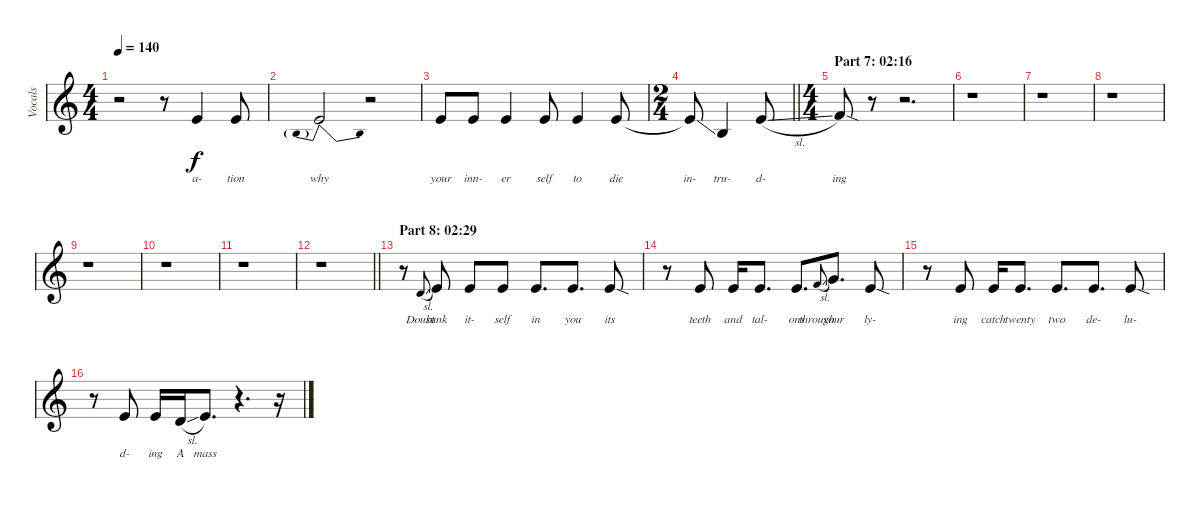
\track ("Vocals" "Vocals") {instrument lead2sawtooth}
\staff {score}
\tuning (E4 B3 G3 D3 A2 E2) {hide}
\ts (4 4)
\tempo 140
\clef g2
\ks c
r.2{dy f} r.8 5.2.4{lyrics (0 "a-") lyrics (1 "") lyrics (2 "") lyrics (3 "") lyrics (4 "")} 5.2.8{lyrics (0 "tion") lyrics (1 "") lyrics (2 "") lyrics (3 "") lyrics (4 "")} |
0.2{be (prebendrelease 0 10 60 0)}.2{lyrics (0 "why") lyrics (1 "") lyrics (2 "") lyrics (3 "") lyrics (4 "")} r.2 |
5.2.8{lyrics (0 "your") lyrics (1 "") lyrics (2 "") lyrics (3 "") lyrics (4 "")} 5.2.8{lyrics (0 "inn-") lyrics (1 "") lyrics (2 "") lyrics (3 "") lyrics (4 "")} 5.2.4{lyrics (0 "er") lyrics (1 "") lyrics (2 "") lyrics (3 "") lyrics (4 "")} 5.2.8{lyrics (0 "self") lyrics (1 "") lyrics (2 "") lyrics (3 "") lyrics (4 "")} 5.2.4{lyrics (0 "to") lyrics (1 "") lyrics (2 "") lyrics (3 "") lyrics (4 "")} 5.2.8{lyrics (0 "die") lyrics (1 "") lyrics (2 "") lyrics (3 "") lyrics (4 "")} |
\ts (2 4)
\barLineRight lightlight
5.2{ss t}.8{lyrics (0 "in-") lyrics (1 "") lyrics (2 "") lyrics (3 "") lyrics (4 "")} 0.2.4{lyrics (0 "tru-") lyrics (1 "") lyrics (2 "") lyrics (3 "") lyrics (4 "")} 5.2{sl}.8{lyrics (0 "d-") lyrics (1 "") lyrics (2 "") lyrics (3 "") lyrics (4 "")} |
\ts (4 4)
\section ("" "Part 7: 02:16")
6.2{sod}.8{lyrics (0 "ing") lyrics (1 "") lyrics (2 "") lyrics (3 "") lyrics (4 "")} r.8 r.2{d} |
r.1 |
r.1 |
r.1 |
r.1 |
r.1 |
r.1 |
\barLineRight lightlight
r.1 |
\section ("" "Part 8: 02:29")
r.8 3.2{sl}.8{lyrics (0 "Doubt") lyrics (1 "") lyrics (2 "") lyrics (3 "") lyrics (4 "") gr onbeat} 5.2.8{lyrics (0 "sunk") lyrics (1 "") lyrics (2 "") lyrics (3 "") lyrics (4 "")} 5.2.8{lyrics (0 "it-") lyrics (1 "") lyrics (2 "") lyrics (3 "") lyrics (4 "")} 5.2.8{lyrics (0 "self") lyrics (1 "") lyrics (2 "") lyrics (3 "") lyrics (4 "")} 5.2.8{d lyrics (0 "in") lyrics (1 "") lyrics (2 "") lyrics (3 "") lyrics (4 "")} 5.2.8{d lyrics (0 "you") lyrics (1 "") lyrics (2 "") lyrics (3 "") lyrics (4 "")} 5.2{sod}.8{lyrics (0 "its") lyrics (1 "") lyrics (2 "") lyrics (3 "") lyrics (4 "")} |
r.8 5.2.8{lyrics (0 "teeth") lyrics (1 "") lyrics (2 "") lyrics (3 "") lyrics (4 "")} 5.2.16{lyrics (0 "and") lyrics (1 "") lyrics (2 "") lyrics (3 "") lyrics (4 "")} 5.2.8{d lyrics (0 "tal-") lyrics (1 "") lyrics (2 "") lyrics (3 "") lyrics (4 "")} 5.2.8{d lyrics (0 "ons") lyrics (1 "") lyrics (2 "") lyrics (3 "") lyrics (4 "")} 6.2{sl}.8{lyrics (0 "through") lyrics (1 "") lyrics (2 "") lyrics (3 "") lyrics (4 "") gr onbeat} 8.2.8{d lyrics (0 "your") lyrics (1 "") lyrics (2 "") lyrics (3 "") lyrics (4 "")} 5.2{sod}.8{lyrics (0 "ly-") lyrics (1 "") lyrics (2 "") lyrics (3 "") lyrics (4 "")} |
r.8 5.2.8{lyrics (0 "ing") lyrics (1 "") lyrics (2 "") lyrics (3 "") lyrics (4 "")} 5.2.16{lyrics (0 "catch") lyrics (1 "") lyrics (2 "") lyrics (3 "") lyrics (4 "")} 5.2.8{d lyrics (0 "twenty") lyrics (1 "") lyrics (2 "") lyrics (3 "") lyrics (4 "")} 5.2.8{d lyrics (0 "two") lyrics (1 "") lyrics (2 "") lyrics (3 "") lyrics (4 "")} 5.2.8{d lyrics (0 "de-") lyrics (1 "") lyrics (2 "") lyrics (3 "") lyrics (4 "")} 5.2{sod}.8{lyrics (0 "lu-") lyrics (1 "") lyrics (2 "") lyrics (3 "") lyrics (4 "")} |
r.8 5.2.8{lyrics (0 "d-") lyrics (1 "") lyrics (2 "") lyrics (3 "") lyrics (4 "")} 5.2.16{lyrics (0 "ing") lyrics (1 "") lyrics (2 "") lyrics (3 "") lyrics (4 "")} 3.2{sl}.16{lyrics (0 "A") lyrics (1 "") lyrics (2 "") lyrics (3 "") lyrics (4 "")} 5.2.8{d lyrics (0 "mass") lyrics (1 "") lyrics (2 "") lyrics (3 "") lyrics (4 "")} r.4{d} r.16
